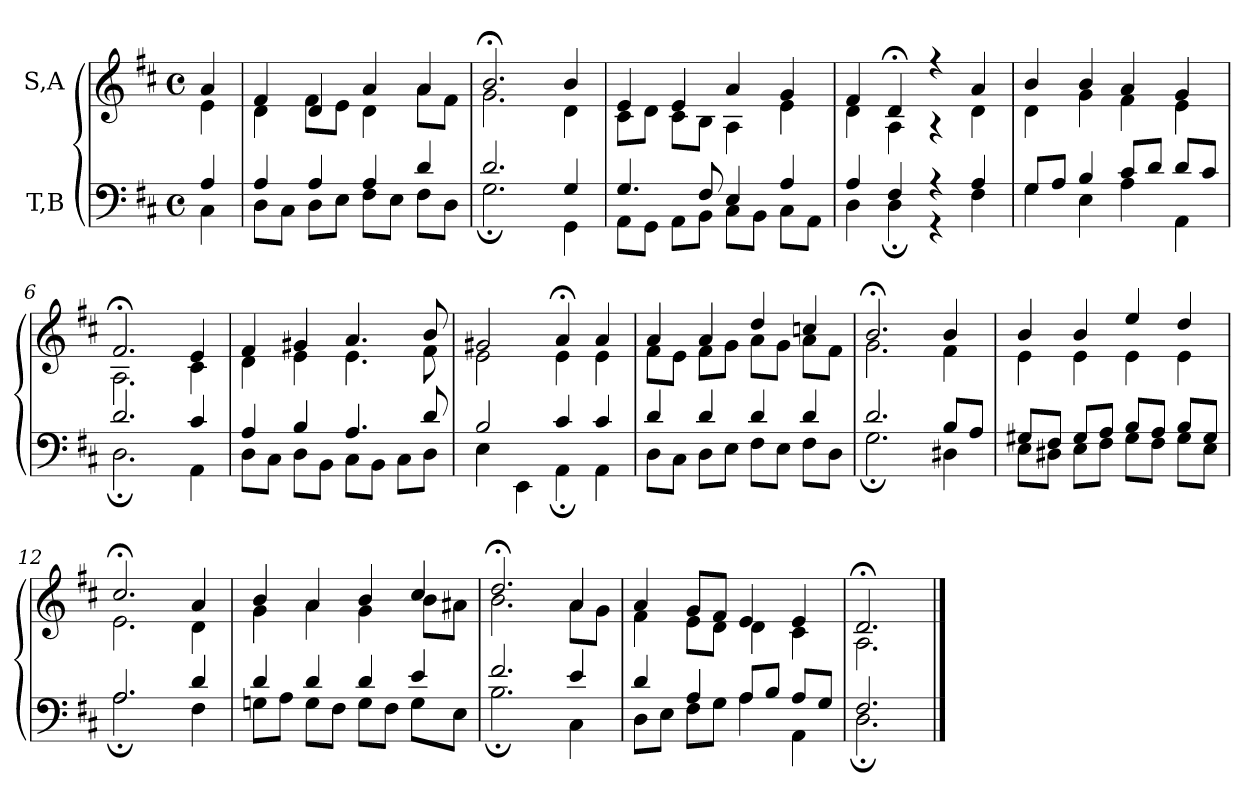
**kern	**kern
*part2	*part1
*staff2	*staff1
*I"T,B	*I"S,A
*clefF4	*clefG2
*k[f#c#]	*k[f#c#]
*M4/4	*M4/4
*met(c)	*met(c)
=	=
*^	*^
4A	4C#	4a	4e
=1	=1	=1	=1
4A	8DL	4f#	4d
.	8C#J	.	.
4A	8DL	4d	8f#L
.	8EJ	.	8eJ
4A	8F#L	4a	4d
.	8EJ	.	.
4d	8F#L	4a	8aL
.	8DJ	.	8f#J
=2	=2	=2	=2
2.d	2.G;	2.b;<	2.g
4G	4GG	4b	4d
=3	=3	=3	=3
4.G	8AAL	4e	8c#L
.	8GGJ	.	8dJ
.	8AAL	4e	8c#L
8F#	8BBJ	.	8BJ
4E	8C#L	4a	4A
.	8BBJ	.	.
4A	8C#L	4g	4e
.	8AAJ	.	.
=4	=4	=4	=4
4A	4D	4f#	4d
4F#	4D;	4d;<	4A
4r	4r	4r	4r
4A	4F#	4a	4d
=5	=5	=5	=5
8GL	4G	4b	4d
8AJ	.	.	.
4B	4E	4b	4g
8c#L	4A	4a	4f#
8dJ	.	.	.
8dL	4AA	4g	4e
8c#J	.	.	.
=6	=6	=6	=6
2.d	2.D;	2.f#;<	2.A
4c#	4AA	4e	4c#
=7	=7	=7	=7
4A	8DL	4f#	4d
.	8C#J	.	.
4B	8DL	4g#X	4e
.	8BBJ	.	.
4.A	8C#L	4.a	4.e
.	8BBJ	.	.
.	8C#L	.	.
8d	8DJ	8b	8f#
=8	=8	=8	=8
2B	4E	2g#X	2e
.	4EE	.	.
4c#	4AA;	4a;<	4e
4c#	4AA	4a	4e
=9	=9	=9	=9
4d	8DL	4a	8f#L
.	8C#J	.	8eJ
4d	8DL	4a	8f#L
.	8EJ	.	8gJ
4d	8F#L	4dd	8aL
.	8EJ	.	8gJ
4d	8F#L	4ccn	8aL
.	8DJ	.	8f#J
=10	=10	=10	=10
2.d	2.G;	2.b;<	2.g
8BL	4D#X	4b	4f#
8AJ	.	.	.
=11	=11	=11	=11
8G#XL	8EL	4b	4e
8F#J	8D#XJ	.	.
8G#L	8EL	4b	4e
8AJ	8F#J	.	.
8BL	8G#L	4ee	4e
8AJ	8F#J	.	.
8BL	8G#L	4dd	4e
8G#J	8EJ	.	.
=12	=12	=12	=12
2.A	2.A;	2.cc#;<	2.e
4d	4F#	4a	4d
=13	=13	=13	=13
4d	8GnL	4b	4g
.	8AJ	.	.
4d	8GL	4a	4a
.	8F#J	.	.
4d	8GL	4b	4g
.	8F#J	.	.
4e	8GL	4cc#	8bL
.	8EJ	.	8a#XJ
=14	=14	=14	=14
2.f#	2.B;	2.dd;<	2.b
4e	4C#	4a	8aL
.	.	.	8gJ
=15	=15	=15	=15
4d	8DL	4a	4f#
.	8EJ	.	.
4A	8F#L	8gL	8eL
.	8GJ	8f#J	8dJ
8AL	4A	4e	4d
8BJ	.	.	.
8AL	4AA	4e	4c#
8GJ	.	.	.
=234	=234	=234	=234
2.F#	2.D;	2.d;<	2.A
*v	*v	*	*
*	*v	*v
==	==
*-	*-
